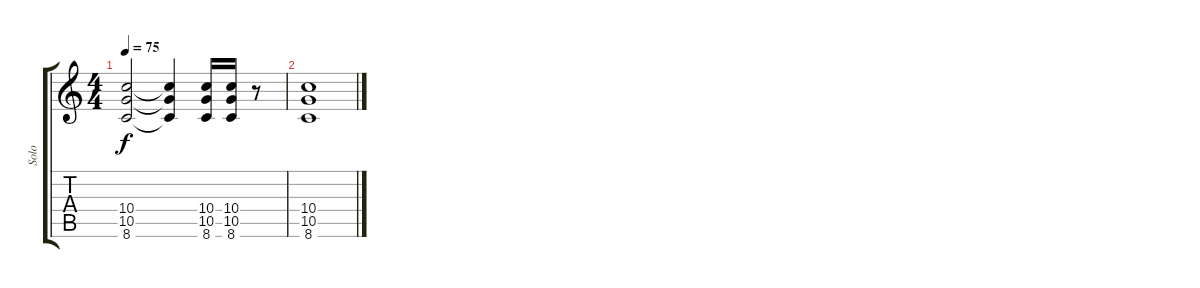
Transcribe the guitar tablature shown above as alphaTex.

\track ("Solo" "Solo") {instrument distortionguitar}
\staff {score tabs}
\tuning (E4 B3 G3 D3 A2 E2) {hide}
\ts (4 4)
\tempo 75
\clef g2
\ks c
(10.4 10.5 8.6).2{dy f} (10.4{t} 10.5{t} 8.6{t}).4 (10.4 10.5 8.6).16 (10.4 10.5 8.6).16 r.8 |
(10.4 10.5 8.6).1
